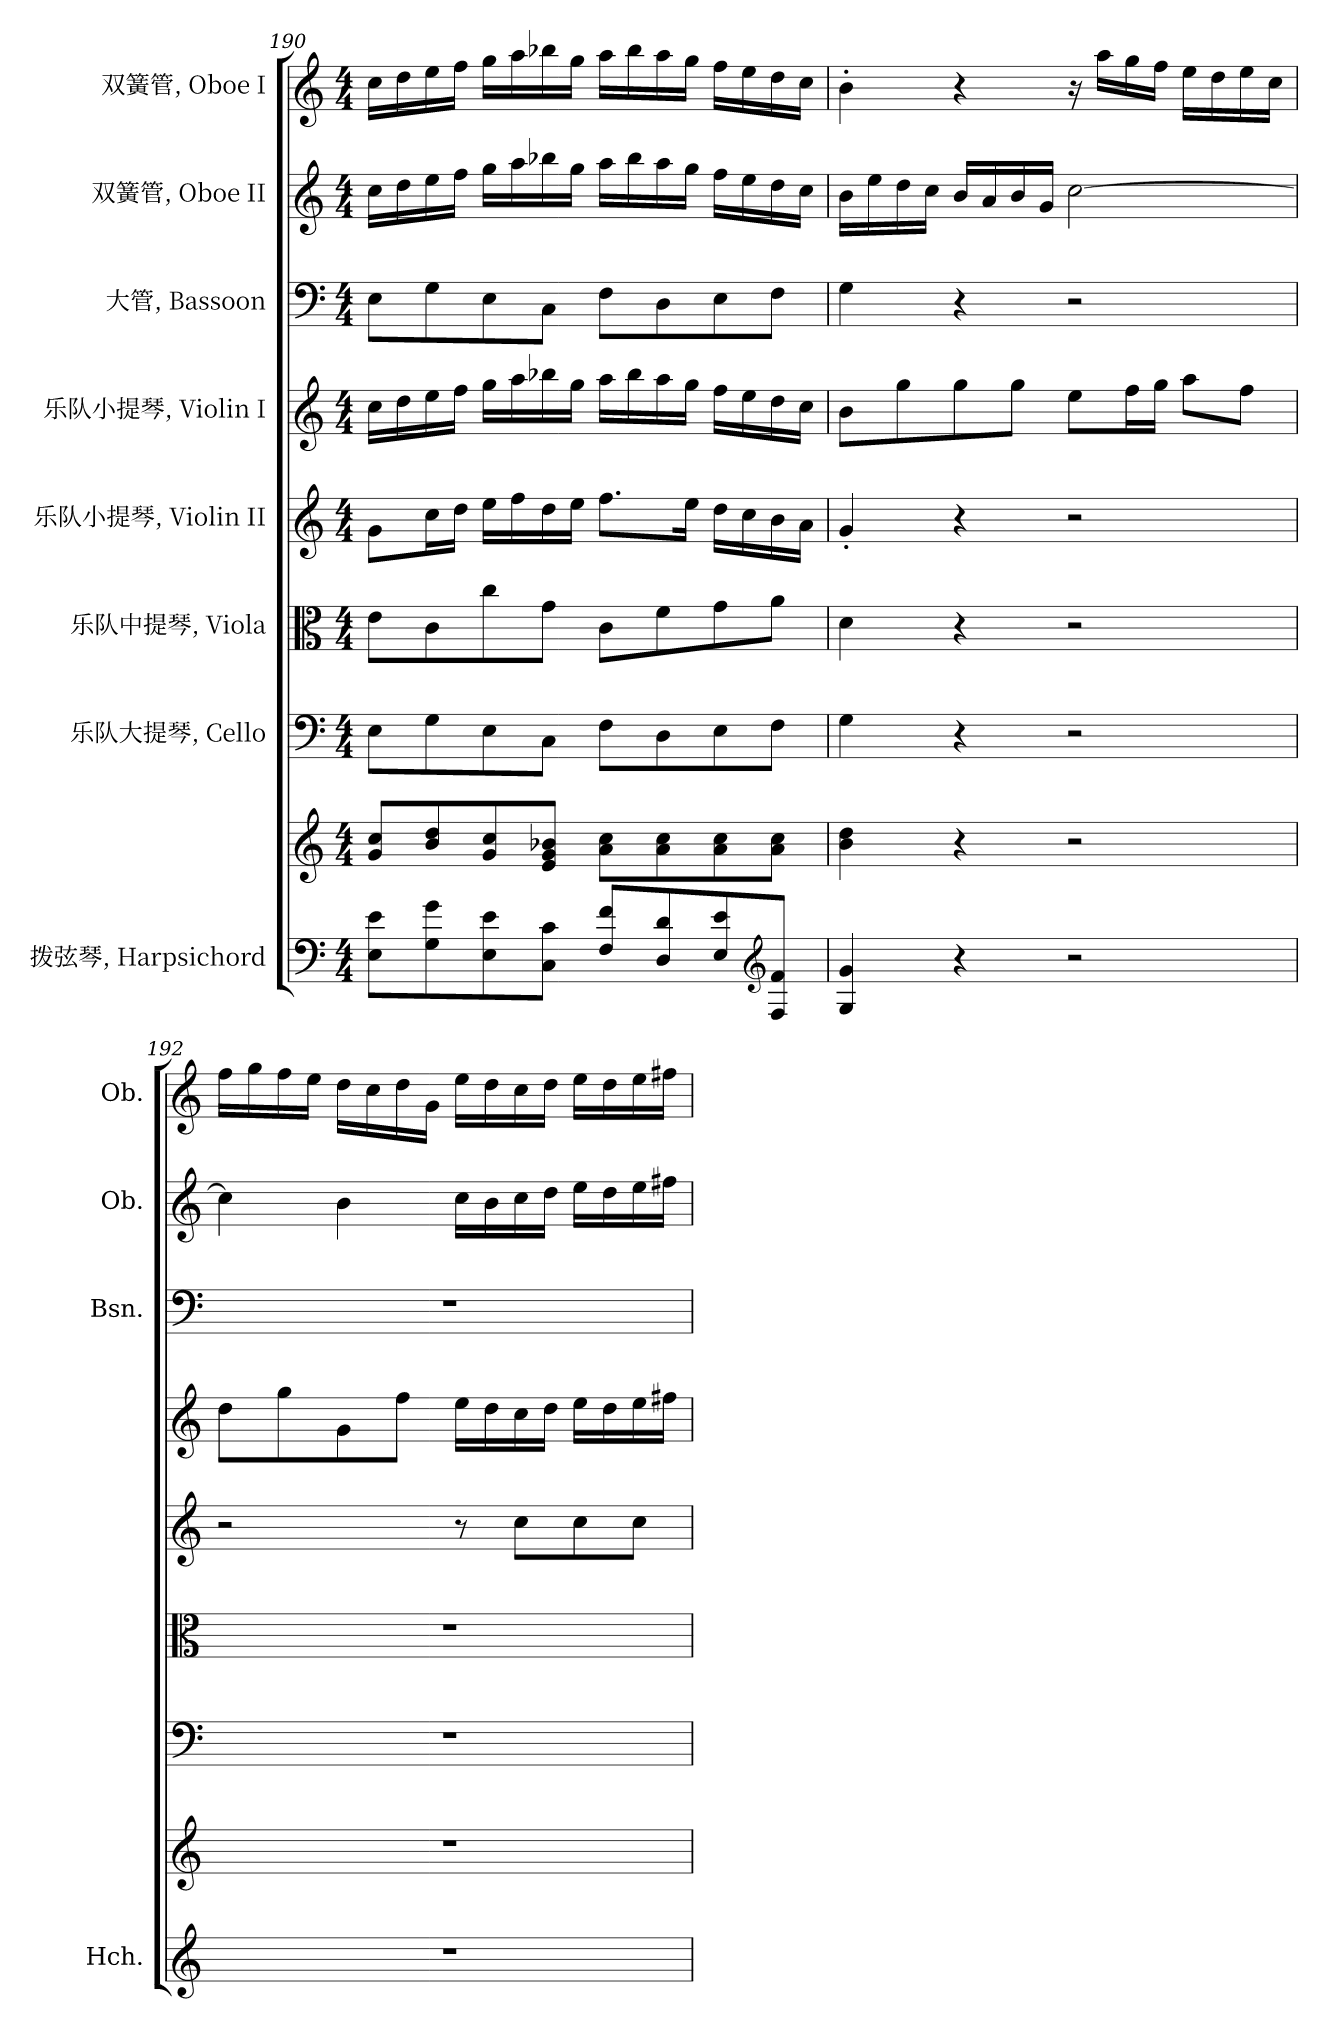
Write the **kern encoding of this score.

**kern	**kern	**kern	**kern	**kern	**kern	**kern	**kern	**kern
*part8	*part8	*part7	*part6	*part5	*part4	*part3	*part2	*part1
*staff9	*staff8	*staff7	*staff6	*staff5	*staff4	*staff3	*staff2	*staff1
*I"拨弦琴, Harpsichord	*	*I"乐队大提琴, Cello	*I"乐队中提琴, Viola	*I"乐队小提琴, Violin II	*I"乐队小提琴, Violin I	*I"大管, Bassoon	*I"双簧管, Oboe II	*I"双簧管, Oboe I
*I'Hch.	*	*	*	*	*	*I'Bsn.	*I'Ob.	*I'Ob.
!!LO:PB:g=z
*clefF4	*clefG2	*clefF4	*clefC3	*clefG2	*clefG2	*clefF4	*clefG2	*clefG2
*k[]	*k[]	*k[]	*k[]	*k[]	*k[]	*k[]	*k[]	*k[]
*M4/4	*M4/4	*M4/4	*M4/4	*M4/4	*M4/4	*M4/4	*M4/4	*M4/4
=190	=190	=190	=190	=190	=190	=190	=190	=190
8E\ 8e\L	8g/ 8cc/L	8E\L	8e\L	8g\L	16cc\LL	8E\L	16cc\LL	16cc\LL
.	.	.	.	.	16dd\	.	16dd\	16dd\
8G\ 8g\	8b/ 8dd/	8G\	8c\	16cc\L	16ee\	8G\	16ee\	16ee\
.	.	.	.	16dd\JJ	16ff\JJ	.	16ff\JJ	16ff\JJ
8E\ 8e\	8g/ 8cc/	8E\	8cc\	16ee\LL	16gg\LL	8E\	16gg\LL	16gg\LL
.	.	.	.	16ff\	16aa\	.	16aa\	16aa\
8C\ 8c\J	8e/ 8g/ 8b-X/J	8C\J	8g\J	16dd\	16bb-X\	8C\J	16bb-X\	16bb-X\
.	.	.	.	16ee\JJ	16gg\JJ	.	16gg\JJ	16gg\JJ
8F/ 8f/L	8a\ 8cc\L	8F\L	8c\L	8.ff\L	16aa\LL	8F\L	16aa\LL	16aa\LL
.	.	.	.	.	16bb-\	.	16bb-\	16bb-\
8D/ 8d/	8a\ 8cc\	8D\	8f\	.	16aa\	8D\	16aa\	16aa\
.	.	.	.	16ee\Jk	16gg\JJ	.	16gg\JJ	16gg\JJ
8E/ 8e/	8a\ 8cc\	8E\	8g\	16dd\LL	16ff\LL	8E\	16ff\LL	16ff\LL
.	.	.	.	16cc\	16ee\	.	16ee\	16ee\
*clefG2	*	*	*	*	*	*	*	*
8F/ 8f/J	8a\ 8cc\J	8F\J	8a\J	16b\	16dd\	8F\J	16dd\	16dd\
.	.	.	.	16a\JJ	16cc\JJ	.	16cc\JJ	16cc\JJ
=191	=191	=191	=191	=191	=191	=191	=191	=191
4G/ 4g/	4b\ 4dd\	4G\	4d\	4g'/	8b\L	4G\	16b\LL	4b'\
.	.	.	.	.	.	.	16ee\	.
.	.	.	.	.	8gg\	.	16dd\	.
.	.	.	.	.	.	.	16cc\JJ	.
4r	4r	4r	4r	4r	8gg\	4r	16b/LL	4r
.	.	.	.	.	.	.	16a/	.
.	.	.	.	.	8gg\J	.	16b/	.
.	.	.	.	.	.	.	16g/JJ	.
2r	2r	2r	2r	2r	8ee\L	2r	[2cc\	16r
.	.	.	.	.	.	.	.	16aa\LL
.	.	.	.	.	16ff\L	.	.	16gg\
.	.	.	.	.	16gg\JJ	.	.	16ff\JJ
.	.	.	.	.	8aa\L	.	.	16ee\LL
.	.	.	.	.	.	.	.	16dd\
.	.	.	.	.	8ff\J	.	.	16ee\
.	.	.	.	.	.	.	.	16cc\JJ
!!LO:PB:g=z
=192	=192	=192	=192	=192	=192	=192	=192	=192
1r	1r	1r	1r	2r	8dd\L	1r	4cc\]	16ff\LL
.	.	.	.	.	.	.	.	16gg\
.	.	.	.	.	8gg\	.	.	16ff\
.	.	.	.	.	.	.	.	16ee\JJ
.	.	.	.	.	8g\	.	4b\	16dd\LL
.	.	.	.	.	.	.	.	16cc\
.	.	.	.	.	8ff\J	.	.	16dd\
.	.	.	.	.	.	.	.	16g\JJ
.	.	.	.	8r	16ee\LL	.	16cc\LL	16ee\LL
.	.	.	.	.	16dd\	.	16b\	16dd\
.	.	.	.	8cc\L	16cc\	.	16cc\	16cc\
.	.	.	.	.	16dd\JJ	.	16dd\JJ	16dd\JJ
.	.	.	.	8cc\	16ee\LL	.	16ee\LL	16ee\LL
.	.	.	.	.	16dd\	.	16dd\	16dd\
.	.	.	.	8cc\J	16ee\	.	16ee\	16ee\
.	.	.	.	.	16ff#X\JJ	.	16ff#X\JJ	16ff#X\JJ
=	=	=	=	=	=	=	=	=
*-	*-	*-	*-	*-	*-	*-	*-	*-
